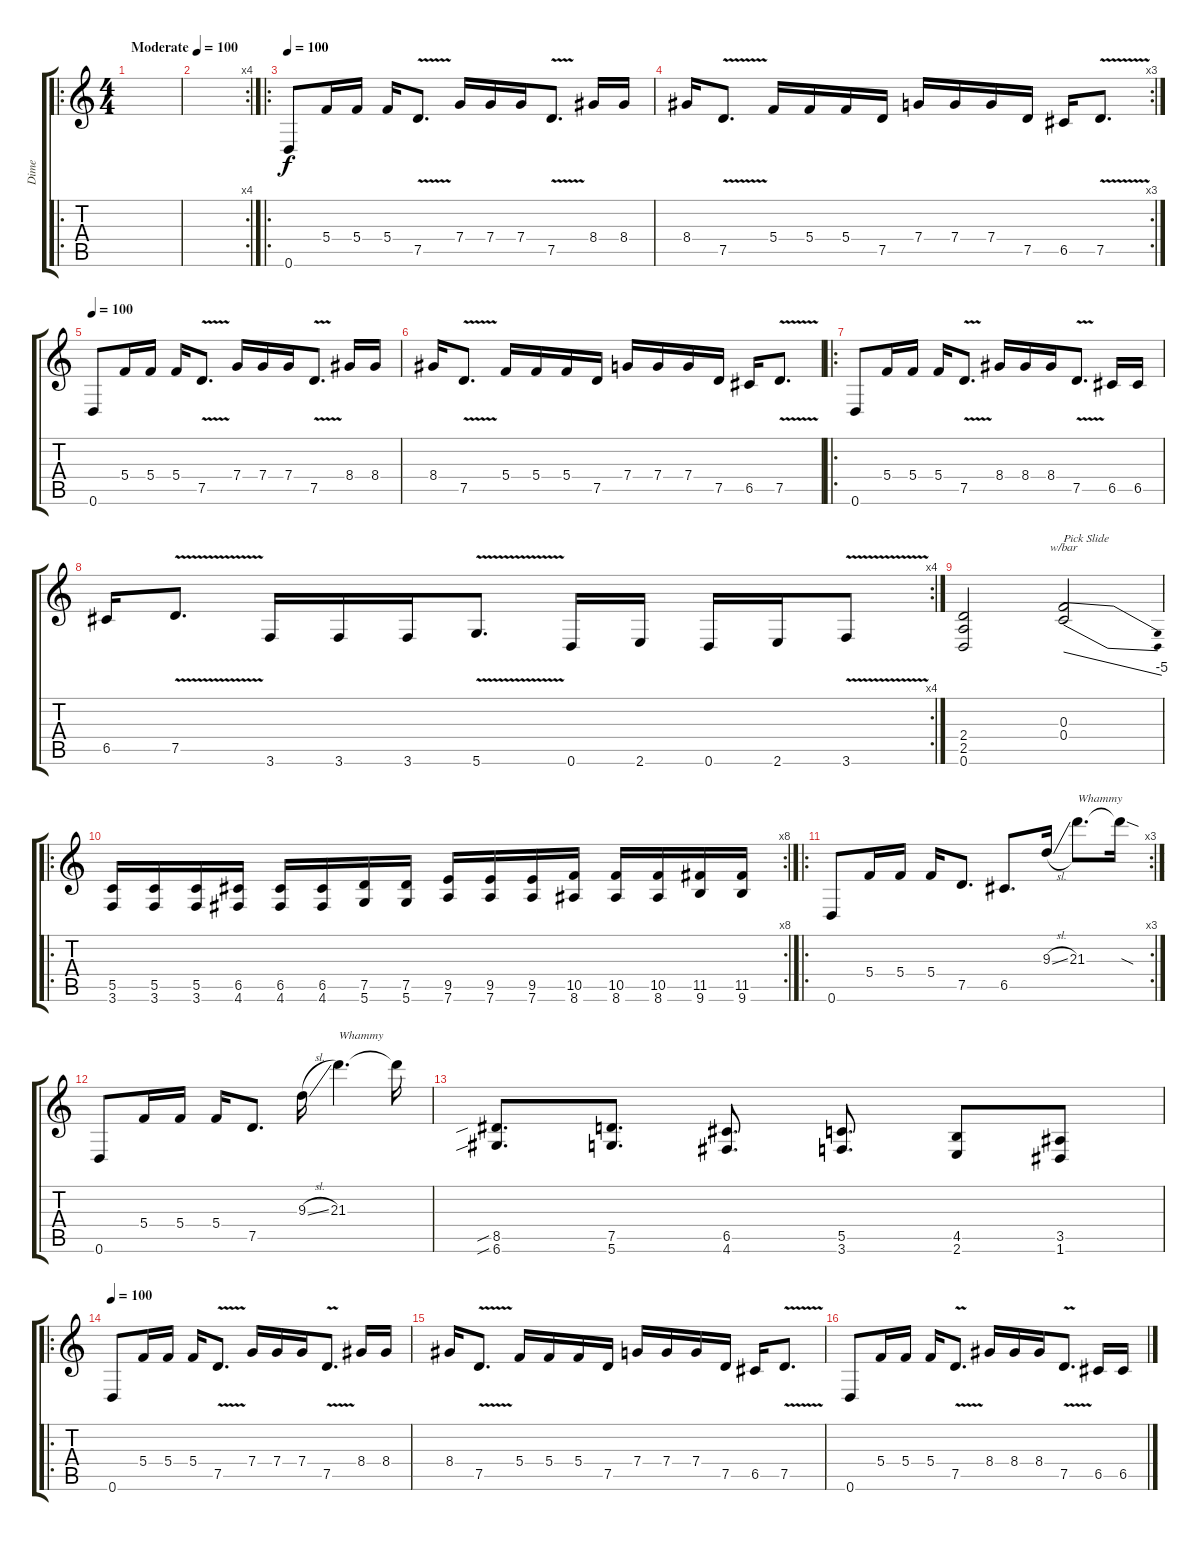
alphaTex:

\track ("Dime" "Dime") {instrument overdrivenguitar}
\staff {score tabs}
\tuning (D4 A3 F3 C3 G2 D2) {hide}
\ro
\ts (4 4)
\tempo (100 "Moderate")
\clef g2
\ks c
|
\rc 4
|
\ro
\tempo 100
0.6.8 5.4.16 5.4.16 5.4.16 7.5{v}.8{d} 7.4.16 7.4.16 7.4.16 7.5{v}.8{d} 8.4.16 8.4.16 |
\rc 3
8.4.16 7.5{v}.8{d} 5.4.16 5.4.16 5.4.16 7.5.16 7.4.16 7.4.16 7.4.16 7.5.16 6.5.16 7.5{v}.8{d} |
\tempo 100
0.6.8 5.4.16 5.4.16 5.4.16 7.5{v}.8{d} 7.4.16 7.4.16 7.4.16 7.5{v}.8{d} 8.4.16 8.4.16 |
8.4.16 7.5{v}.8{d} 5.4.16 5.4.16 5.4.16 7.5.16 7.4.16 7.4.16 7.4.16 7.5.16 6.5.16 7.5{v}.8{d} |
\ro
0.6.8 5.4.16 5.4.16 5.4.16 7.5{v}.8{d} 8.4.16 8.4.16 8.4.16 7.5{v}.8{d} 6.5.16 6.5.16 |
\rc 4
6.5.16 7.5{v}.8{d} 3.6.16 3.6.16 3.6.16 5.6{v}.8{d} 0.6.16 2.6.16 0.6.16 2.6.16 3.6{v}.8 |
(2.4 2.5 0.6).2 (0.3 0.4).2{tbe (dive default 0 0 60 -20) txt "Pick Slide"} |
\ro
\rc 8
(5.5 3.6).16 (5.5 3.6).16 (5.5 3.6).16 (6.5 4.6).16 (6.5 4.6).16 (6.5 4.6).16 (7.5 5.6).16 (7.5 5.6).16 (9.5 7.6).16 (9.5 7.6).16 (9.5 7.6).16 (10.5 8.6).16 (10.5 8.6).16 (10.5 8.6).16 (11.5 9.6).16 (11.5 9.6).16 |
\ro
\rc 3
0.6.8 5.4.16 5.4.16 5.4.16 7.5.8{d} 6.5.8{d} 9.3{sl}.16 21.3.8{d txt "Whammy"} 21.3{sod t}.16 |
0.6.8 5.4.16 5.4.16 5.4.16 7.5.8{d} 9.3{sl}.16 21.3.4{d txt "Whammy"} 21.3{t}.16 |
(8.5{sib} 6.6{sib}).8{d} (7.5 5.6).8{d} (6.5 4.6).8{d} (5.5 3.6).8{d} (4.5 2.6).8 (3.5 1.6).8 |
\ro
\tempo 100
0.6.8 5.4.16 5.4.16 5.4.16 7.5{v}.8{d} 7.4.16 7.4.16 7.4.16 7.5{v}.8{d} 8.4.16 8.4.16 |
8.4.16 7.5{v}.8{d} 5.4.16 5.4.16 5.4.16 7.5.16 7.4.16 7.4.16 7.4.16 7.5.16 6.5.16 7.5{v}.8{d} |
0.6.8 5.4.16 5.4.16 5.4.16 7.5{v}.8{d} 8.4.16 8.4.16 8.4.16 7.5{v}.8{d} 6.5.16 6.5.16
